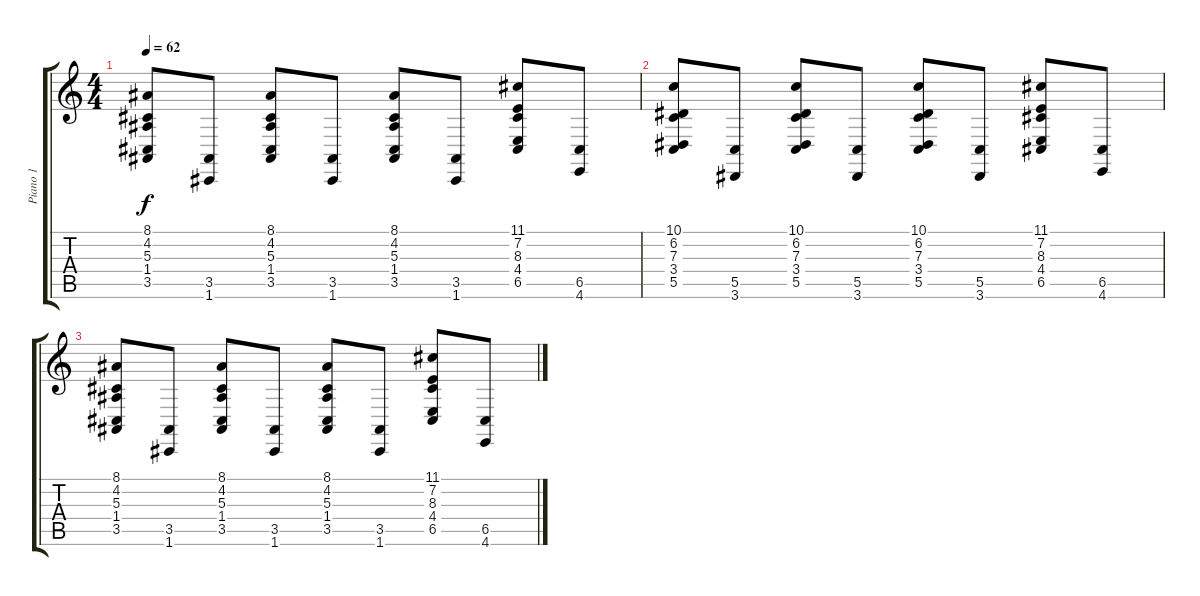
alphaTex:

\track ("Piano 1" "Piano 1") {instrument brightacousticpiano}
\staff {score tabs}
\tuning (D4 A3 F3 C3 G2 C2) {hide}
\ts (4 4)
\tempo 62
\clef g2
\ks c
(8.1 4.2 5.3 1.4 3.5).8{dy f} (3.5 1.6).8 (8.1 4.2 5.3 1.4 3.5).8 (3.5 1.6).8 (8.1 4.2 5.3 1.4 3.5).8 (3.5 1.6).8 (11.1 7.2 8.3 4.4 6.5).8 (6.5 4.6).8 |
(10.1 6.2 7.3 3.4 5.5).8 (5.5 3.6).8 (10.1 6.2 7.3 3.4 5.5).8 (5.5 3.6).8 (10.1 6.2 7.3 3.4 5.5).8 (5.5 3.6).8 (11.1 7.2 8.3 4.4 6.5).8 (6.5 4.6).8 |
(8.1 4.2 5.3 1.4 3.5).8 (3.5 1.6).8 (8.1 4.2 5.3 1.4 3.5).8 (3.5 1.6).8 (8.1 4.2 5.3 1.4 3.5).8 (3.5 1.6).8 (11.1 7.2 8.3 4.4 6.5).8 (6.5 4.6).8
